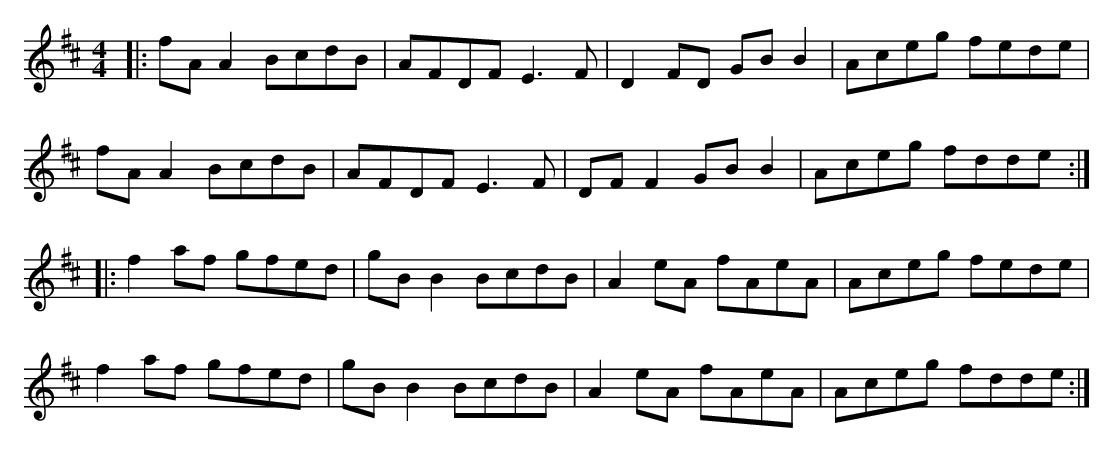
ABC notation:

X:1
M:4/4
K:D
|:fA A2 BcdB|AFDF E3F|D2 FD GB B2|Aceg fede|
fA A2 BcdB|AFDF E3F|DF F2 GB B2|Aceg fdde:|
|:f2af gfed|gB B2 BcdB|A2eA fAeA|Aceg fede|
f2af gfed|gB B2 BcdB|A2eA fAeA|Aceg fdde:|
